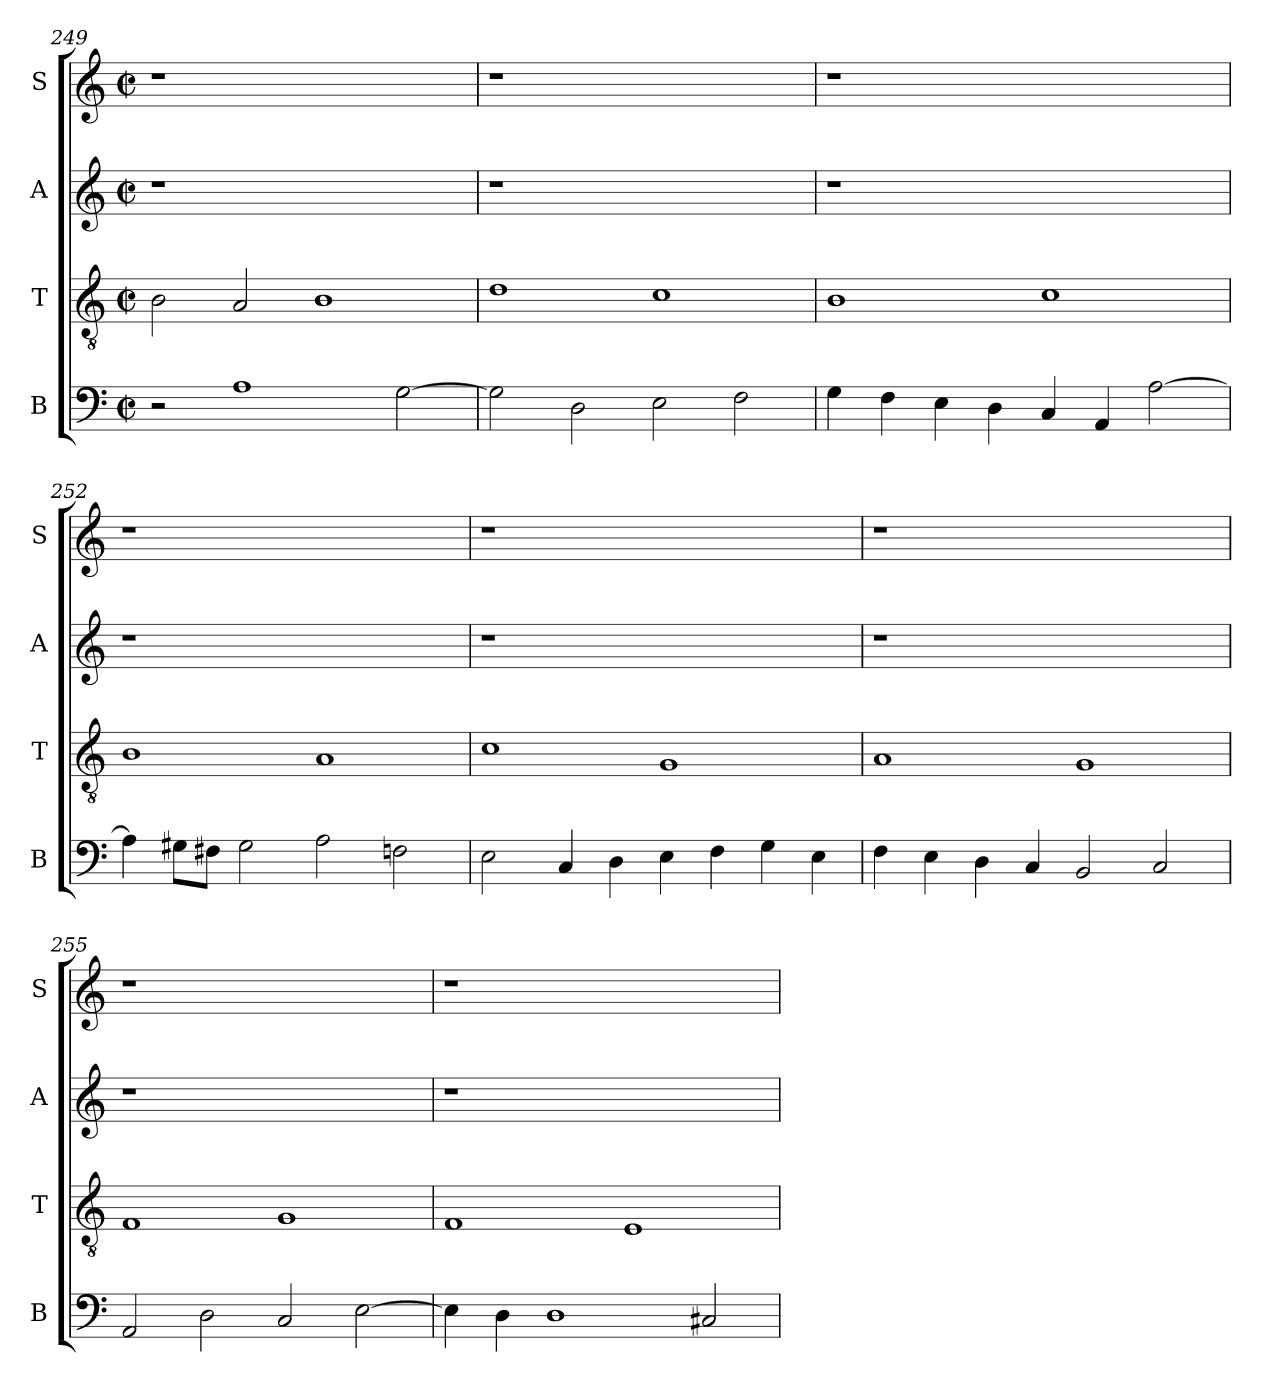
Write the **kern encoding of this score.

**kern	**kern	**kern	**kern
*part4	*part3	*part2	*part1
*staff4	*staff3	*staff2	*staff1
*I"B	*I"T	*I"A	*I"S
*I'B	*I'T	*I'A	*I'S
*clefF4	*clefGv2	*clefG2	*clefG2
*k[]	*k[]	*k[]	*k[]
*C:	*C:	*C:	*C:
*M2/2	*M2/2	*M2/2	*M2/2
*met(c|)	*met(c|)	*met(c|)	*met(c|)
=249	=249	=249	=249
2r	2B\	1r	1r
1A	2A/	.	.
.	1B	1ryy	1ryy
[>2G\	.	.	.
=250	=250	=250	=250
2G\]	1d	1r	1r
2D\	.	.	.
2E\	1c	1ryy	1ryy
2F\	.	.	.
=251	=251	=251	=251
4G\	1B	1r	1r
4F\	.	.	.
4E\	.	.	.
4D\	.	.	.
4C/	1c	1ryy	1ryy
4AA/	.	.	.
[>2A\	.	.	.
=252	=252	=252	=252
4A\]	1B	1r	1r
8G#\L	.	.	.
8F#\J	.	.	.
2G#\	.	.	.
2A\	1A	1ryy	1ryy
2Fn\	.	.	.
!!LO:LB:g=z
=253	=253	=253	=253
2E\	1c	1r	1r
4C/	.	.	.
4D\	.	.	.
4E\	1G	1ryy	1ryy
4F\	.	.	.
4G\	.	.	.
4E\	.	.	.
=254	=254	=254	=254
4F\	1A	1r	1r
4E\	.	.	.
4D\	.	.	.
4C/	.	.	.
2BB/	1G	1ryy	1ryy
2C/	.	.	.
=255	=255	=255	=255
2AA/	1F	1r	1r
2D\	.	.	.
2C/	1G	1ryy	1ryy
[>2E\	.	.	.
=256	=256	=256	=256
4E\]	1F	1r	1r
4D\	.	.	.
1D	.	.	.
.	1E	1ryy	1ryy
2C#/	.	.	.
=	=	=	=
*-	*-	*-	*-
